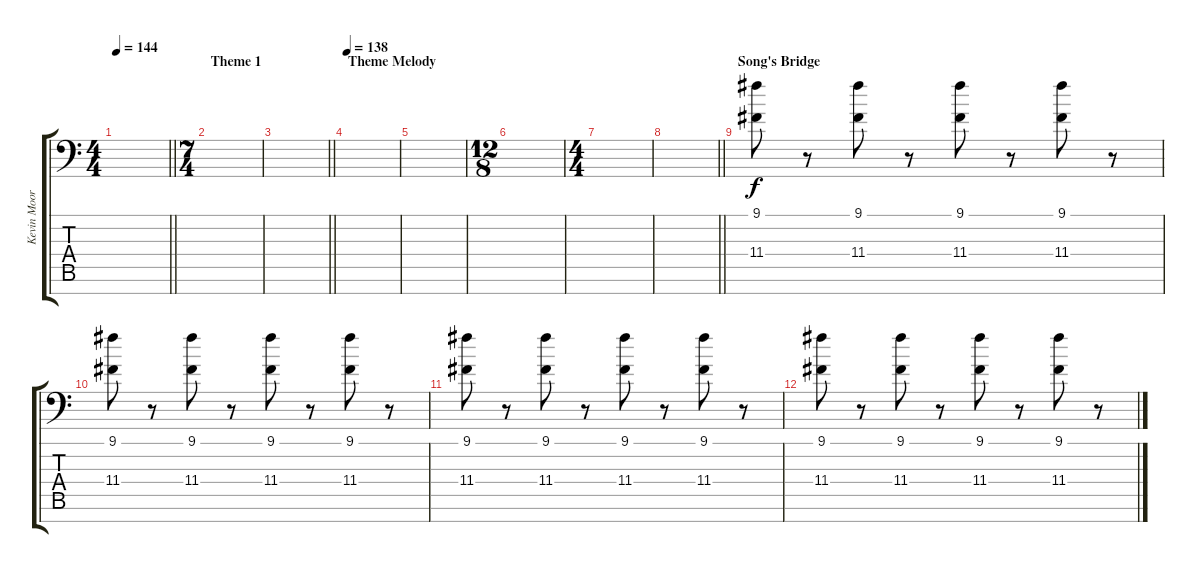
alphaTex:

\track ("Kevin Moore - 1" "Kevin Moor") {instrument percussiveorgan}
\staff {score tabs}
\tuning (A4 E4 C4 G3 D3 A2 A1) {hide}
\ts (4 4)
\tempo 144
\clef f4
\barLineRight lightlight
\ks c
|
\ts (7 4)
\section ("" "Theme 1")
|
\barLineRight lightlight
|
\section ("" "Theme Melody")
\tempo 138
|
|
\ts (12 8)
|
\ts (4 4)
|
\barLineRight lightlight
|
\section ("" "Song's Bridge")
(9.1 11.4).8 r.8 (9.1 11.4).8 r.8 (9.1 11.4).8 r.8 (9.1 11.4).8 r.8 |
(9.1 11.4).8 r.8 (9.1 11.4).8 r.8 (9.1 11.4).8 r.8 (9.1 11.4).8 r.8 |
(9.1 11.4).8 r.8 (9.1 11.4).8 r.8 (9.1 11.4).8 r.8 (9.1 11.4).8 r.8 |
(9.1 11.4).8 r.8 (9.1 11.4).8 r.8 (9.1 11.4).8 r.8 (9.1 11.4).8 r.8
